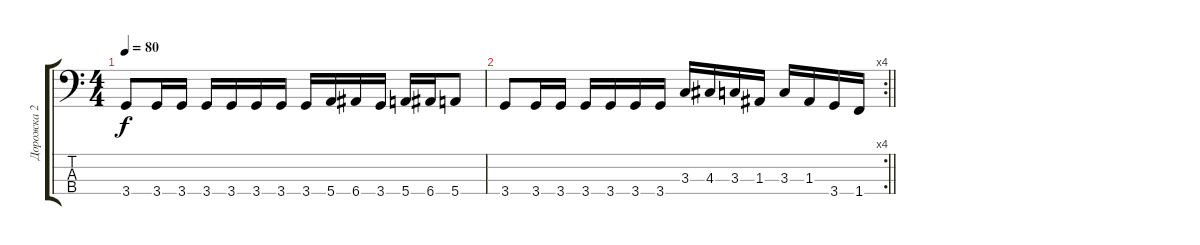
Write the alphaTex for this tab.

\track ("Дорожка 2" "Дорожка 2") {instrument electricbassfinger}
\staff {score tabs}
\tuning (G2 D2 A1 E1) {hide}
\ts (4 4)
\tempo 80
\clef f4
\ks c
3.4.8{dy f} 3.4.16 3.4.16 3.4.16 3.4.16 3.4.16 3.4.16 3.4.16 5.4.16 6.4.16 3.4.16 5.4.16 6.4.16 5.4.8 |
\rc 4
\barLineRight lightlight
3.4.8 3.4.16 3.4.16 3.4.16 3.4.16 3.4.16 3.4.16 3.3.16 4.3.16 3.3.16 1.3.16 3.3.16 1.3.16 3.4.16 1.4.16
